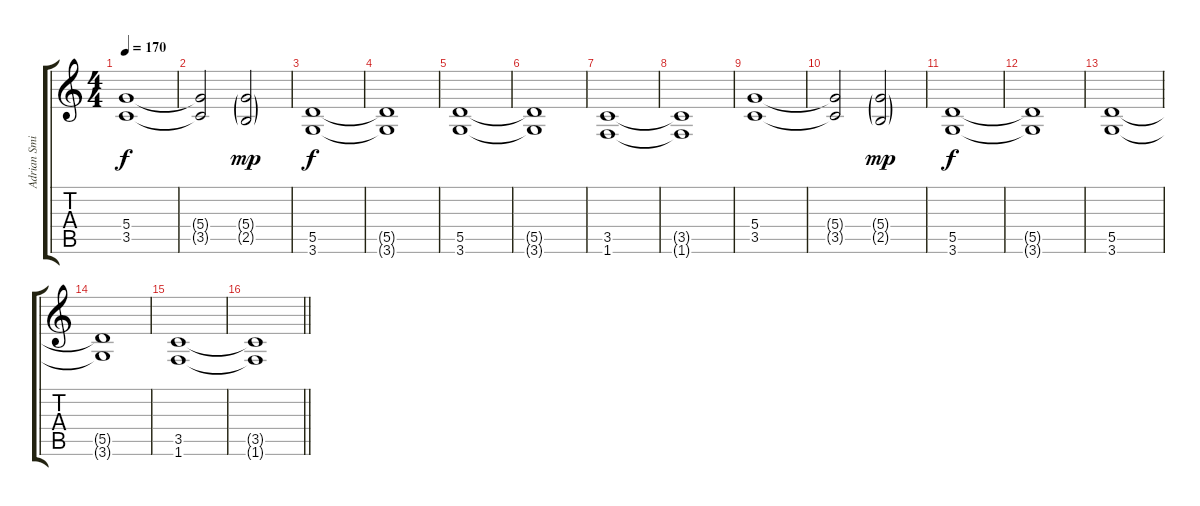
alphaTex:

\track ("Adrian Smith" "Adrian Smi") {instrument overdrivenguitar}
\staff {score tabs}
\tuning (E4 B3 G3 D3 A2 E2) {hide}
\ts (4 4)
\tempo 170
\clef g2
\ks c
(5.4 3.5).1{dy f} |
(5.4{t} 3.5{t}).2 (5.4{g} 2.5{g}).2{dy mp} |
(5.5 3.6).1{dy f} |
(5.5{t} 3.6{t}).1 |
(5.5 3.6).1 |
(5.5{t} 3.6{t}).1 |
(3.5 1.6).1 |
(3.5{t} 1.6{t}).1 |
(5.4 3.5).1 |
(5.4{t} 3.5{t}).2 (5.4{g} 2.5{g}).2{dy mp} |
(5.5 3.6).1{dy f} |
(5.5{t} 3.6{t}).1 |
(5.5 3.6).1 |
(5.5{t} 3.6{t}).1 |
(3.5 1.6).1 |
\barLineRight lightlight
(3.5{t} 1.6{t}).1
